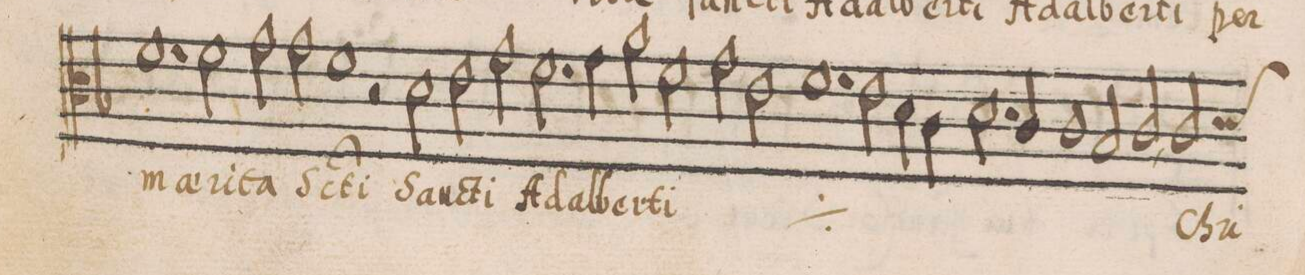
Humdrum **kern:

**kern	**text
*I"CANTVS	*
*clefC3	*
*k[b-]	*
*met(C)	*
*M2/1	*
1.f	mae-
=9-	=9-
2f\	-ri-
2g\	-ta
2g\	S(an)-
=10-	=10-
1f	-cti
2r	.
2d\	San-
=11-	=11-
2e\	-cti
2g\	.
2.f\	A-
4g\	-dal-
=12-	=12-
2a\	-ber-
2f\	-ti
*	*ij
2g\	San-
2e\	-cti
=13-	=13-
1.f	A-
2e\	.
=14-	=14-
4d\	.
4c\	.
2.d\	-dal-
4c/	.
1c\	-ber-
=15-	=15-
2B-/	.
2c,</	-ti
*	*Xij
*custos:d	*
2c/	Chri-
=16-	=16-
*-	*-
